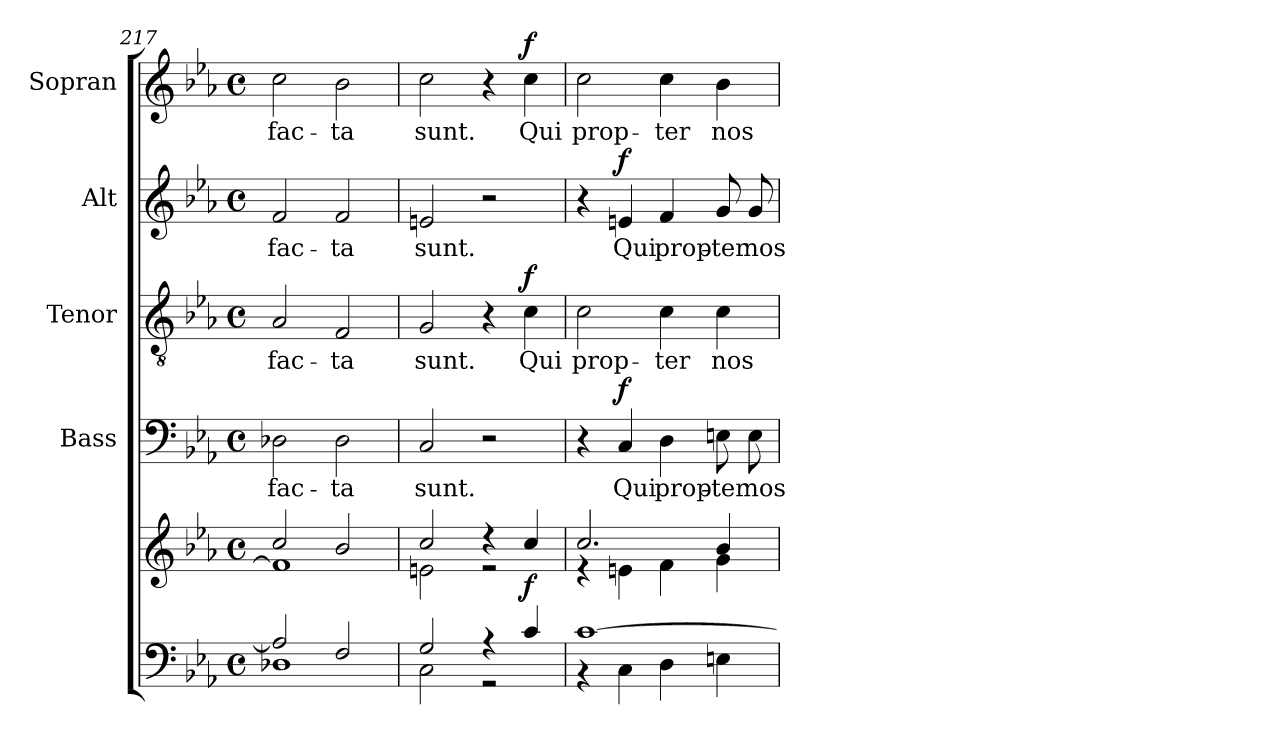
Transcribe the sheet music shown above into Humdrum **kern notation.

**kern	**kern	**dynam	**kern	**text	**dynam	**kern	**text	**dynam	**kern	**text	**dynam	**kern	**text	**dynam
*part5	*part5	*part5	*part4	*part4	*part4	*part3	*part3	*part3	*part2	*part2	*part2	*part1	*part1	*part1
*staff6	*staff5	*staff5/6	*staff4	*staff4	*staff4	*staff3	*staff3	*staff3	*staff2	*staff2	*staff2	*staff1	*staff1	*staff1
*	*	*	*I"Bass	*	*	*I"Tenor	*	*	*I"Alt	*	*	*I"Sopran	*	*
*	*	*	*I'B.	*	*	*I'T.	*	*	*I'A.	*	*	*I'S.	*	*
*clefF4	*clefG2	*	*clefF4	*	*	*clefGv2	*	*	*clefG2	*	*	*clefG2	*	*
*k[b-e-a-]	*k[b-e-a-]	*	*k[b-e-a-]	*	*	*k[b-e-a-]	*	*	*k[b-e-a-]	*	*	*k[b-e-a-]	*	*
*E-:	*E-:	*	*E-:	*	*	*E-:	*	*	*E-:	*	*	*E-:	*	*
*M4/4	*M4/4	*	*M4/4	*	*	*M4/4	*	*	*M4/4	*	*	*M4/4	*	*
*met(c)	*met(c)	*	*met(c)	*	*	*met(c)	*	*	*met(c)	*	*	*met(c)	*	*
=217	=217	=217	=217	=217	=217	=217	=217	=217	=217	=217	=217	=217	=217	=217
*^	*^	*	*	*	*	*	*	*	*	*	*	*	*	*
!	!	!	!	!	!	!LO:LY:b	!	!	!LO:LY:b	!	!	!LO:LY:b	!	!	!LO:LY:b	!
2A-/]	1D-X	2cc/	1f]	.	2D-X\	fac-	.	2A-/	fac-	.	2f/	fac-	.	2cc\	fac-	.
!	!	!	!	!	!	!LO:LY:b	!	!	!LO:LY:b	!	!	!LO:LY:b	!	!	!LO:LY:b	!
2F/	.	2b-/	.	.	2D-\	-ta	.	2F/	-ta	.	2f/	-ta	.	2b-\	-ta	.
=218	=218	=218	=218	=218	=218	=218	=218	=218	=218	=218	=218	=218	=218	=218	=218	=218
!	!	!	!	!	!	!LO:LY:b	!	!	!LO:LY:b	!	!	!LO:LY:b	!	!	!LO:LY:b	!
2G/	2C\	2cc/	2en\	.	2C/	sunt.	.	2G/	sunt.	.	2en/	sunt.	.	2cc\	sunt.	.
4rA	2rGG	4rdd	2re	.	2r	.	.	4r	.	.	2r	.	.	4r	.	.
!	!	!	!	!LO:DY:b	!	!	!	!	!LO:LY:b	!LO:DY:a	!	!	!	!	!LO:LY:b	!LO:DY:a
4c/	.	4cc/	.	f	.	.	.	4c\	Qui	f	.	.	.	4cc\	Qui	f
!!LO:LB:g=z
=219	=219	=219	=219	=219	=219	=219	=219	=219	=219	=219	=219	=219	=219	=219	=219	=219
!	!	!	!	!	!	!	!	!	!LO:LY:b	!	!	!	!	!	!LO:LY:b	!
[>1c	4rAA	2.cc/	4rd	.	4r	.	.	2c\	prop-	.	4r	.	.	2cc\	prop-	.
!	!	!	!	!	!	!LO:LY:b	!LO:DY:a	!	!	!	!	!LO:LY:b	!LO:DY:a	!	!	!
.	4C\	.	4en\	.	4C/	Qui	f	.	.	.	4en/	Qui	f	.	.	.
!	!	!	!	!	!	!LO:LY:b	!	!	!LO:LY:b	!	!	!LO:LY:b	!	!	!LO:LY:b	!
.	4D\	.	4f\	.	4D\	prop-	.	4c\	-ter	.	4f/	prop-	.	4cc\	-ter	.
!	!	!	!	!	!	!LO:LY:b	!	!	!LO:LY:b	!	!	!LO:LY:b	!	!	!LO:LY:b	!
.	4En\	4b-/	4g\	.	8En\	-ter	.	4c\	nos	.	8g/	-ter	.	4b-\	nos	.
!	!	!	!	!	!	!LO:LY:b	!	!	!	!	!	!LO:LY:b	!	!	!	!
.	.	.	.	.	8E\	nos	.	.	.	.	8g/	nos	.	.	.	.
*v	*v	*	*	*	*	*	*	*	*	*	*	*	*	*	*	*
*	*v	*v	*	*	*	*	*	*	*	*	*	*	*	*	*
=	=	=	=	=	=	=	=	=	=	=	=	=	=	=
*-	*-	*-	*-	*-	*-	*-	*-	*-	*-	*-	*-	*-	*-	*-
